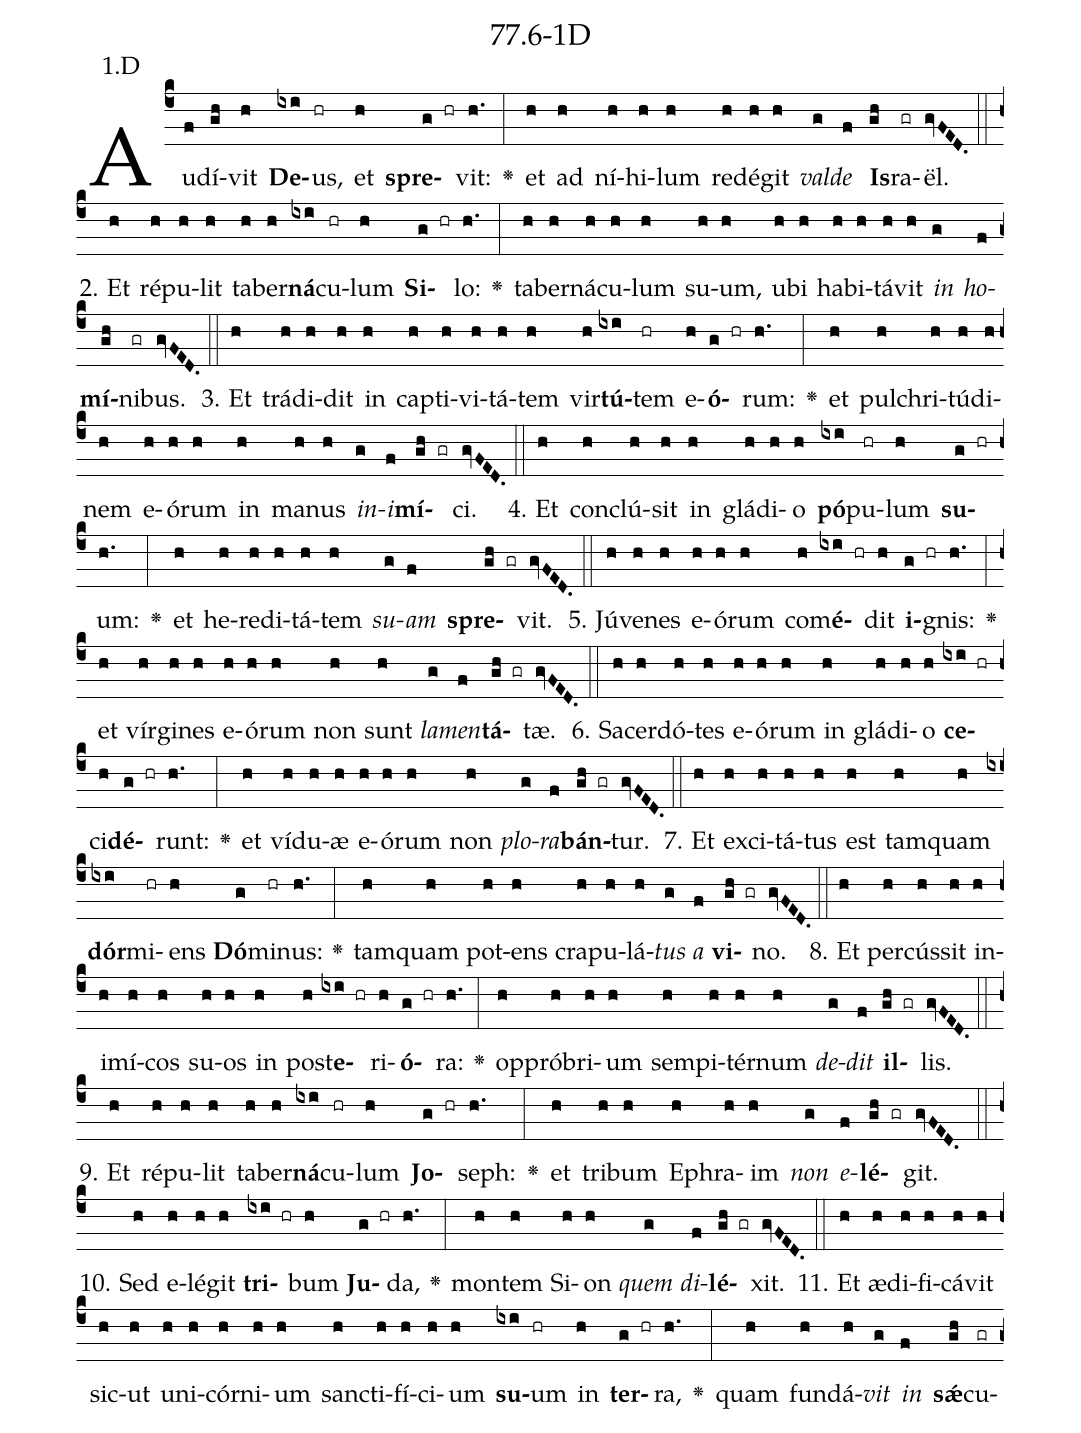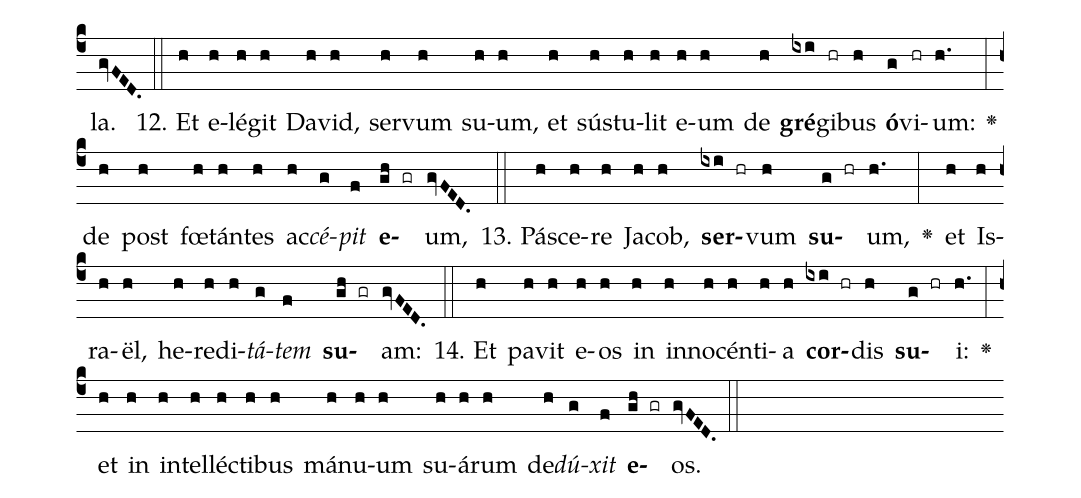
name: 77.6-1D;
annotation: 1.D;
%%
(c4)Au(f)dí(gh)vit(h) <b>De</b>(ixi)us,(hr) et(h) <b>spre</b>(g hr)vit:(h.) <v>\greheightstar</v>(:) et(h) ad(h) ní(h)hi(h)lum(h) red(h)é(h)git(h) <i>val</i>(g)<i>de</i>(f) <b>Is</b>(gh)ra(gr)ël.(gvFED.) (::)
2. Et(h) ré(h)pu(h)lit(h) ta(h)ber(h)<b>ná</b>(ixi)cu(hr)lum(h) <b>Si</b>(g hr)lo:(h.) <v>\greheightstar</v>(:) ta(h)ber(h)ná(h)cu(h)lum(h) su(h)um,(h) u(h)bi(h) ha(h)bi(h)tá(h)vit(h) <i>in</i>(g) <i>ho</i>(f)<b>mí</b>(gh)ni(gr)bus.(gvFED.) (::)
3. Et(h) trá(h)di(h)dit(h) in(h) cap(h)ti(h)vi(h)tá(h)tem(h) vir(h)<b>tú</b>(ixi)tem(hr) e(h)<b>ó</b>(g hr)rum:(h.) <v>\greheightstar</v>(:) et(h) pul(h)chri(h)tú(h)di(h)nem(h) e(h)ó(h)rum(h) in(h) ma(h)nus(h) <i>in</i>(g)<i>i</i>(f)<b>mí</b>(gh gr)ci.(gvFED.) (::)
4. Et(h) con(h)clú(h)sit(h) in(h) glá(h)di(h)o(h) <b>pó</b>(ixi)pu(hr)lum(h) <b>su</b>(g hr)um:(h.) <v>\greheightstar</v>(:) et(h) he(h)re(h)di(h)tá(h)tem(h) <i>su</i>(g)<i>am</i>(f) <b>spre</b>(gh gr)vit.(gvFED.) (::)
5. Jú(h)ve(h)nes(h) e(h)ó(h)rum(h) com(h)<b>é</b>(ixi hr)dit(h) <b>i</b>(g hr)gnis:(h.) <v>\greheightstar</v>(:) et(h) vír(h)gi(h)nes(h) e(h)ó(h)rum(h) non(h) sunt(h) <i>la</i>(g)<i>men</i>(f)<b>tá</b>(gh gr)tæ.(gvFED.) (::)
6. Sa(h)cer(h)dó(h)tes(h) e(h)ó(h)rum(h) in(h) glá(h)di(h)o(h) <b>ce</b>(ixi hr)ci(h)<b>dé</b>(g hr)runt:(h.) <v>\greheightstar</v>(:) et(h) ví(h)du(h)æ(h) e(h)ó(h)rum(h) non(h) <i>plo</i>(g)<i>ra</i>(f)<b>bán</b>(gh gr)tur.(gvFED.) (::)
7. Et(h) ex(h)ci(h)tá(h)tus(h) est(h) tam(h)quam(h) <b>dór</b>(ixi)mi(hr)ens(h) <b>Dó</b>(g)mi(hr)nus:(h.) <v>\greheightstar</v>(:) tam(h)quam(h) pot(h)ens(h) cra(h)pu(h)lá(h)<i>tus</i>(g) <i>a</i>(f) <b>vi</b>(gh gr)no.(gvFED.) (::)
8. Et(h) per(h)cús(h)sit(h) in(h)i(h)mí(h)cos(h) su(h)os(h) in(h) post(h)<b>e</b>(ixi hr)ri(h)<b>ó</b>(g hr)ra:(h.) <v>\greheightstar</v>(:) op(h)pró(h)bri(h)um(h) sem(h)pi(h)tér(h)num(h) <i>de</i>(g)<i>dit</i>(f) <b>il</b>(gh gr)lis.(gvFED.) (::)
9. Et(h) ré(h)pu(h)lit(h) ta(h)ber(h)<b>ná</b>(ixi)cu(hr)lum(h) <b>Jo</b>(g hr)seph:(h.) <v>\greheightstar</v>(:) et(h) tri(h)bum(h) E(h)phra(h)im(h) <i>non</i>(g) <i>e</i>(f)<b>lé</b>(gh gr)git.(gvFED.) (::)
10. Sed(h) e(h)lé(h)git(h) <b>tri</b>(ixi hr)bum(h) <b>Ju</b>(g hr)da,(h.) <v>\greheightstar</v>(:) mon(h)tem(h) Si(h)on(h) <i>quem</i>(g) <i>di</i>(f)<b>lé</b>(gh gr)xit.(gvFED.) (::)
11. Et(h) æ(h)di(h)fi(h)cá(h)vit(h) sic(h)ut(h) u(h)ni(h)cór(h)ni(h)um(h) sanc(h)ti(h)fí(h)ci(h)um(h) <b>su</b>(ixi)um(hr) in(h) <b>ter</b>(g hr)ra,(h.) <v>\greheightstar</v>(:) quam(h) fun(h)dá(h)<i>vit</i>(g) <i>in</i>(f) <b>sǽ</b>(gh)cu(gr)la.(gvFED.) (::)
12. Et(h) e(h)lé(h)git(h) Da(h)vid,(h) ser(h)vum(h) su(h)um,(h) et(h) sús(h)tu(h)lit(h) e(h)um(h) de(h) <b>gré</b>(ixi)gi(hr)bus(h) <b>ó</b>(g)vi(hr)um:(h.) <v>\greheightstar</v>(:) de(h) post(h) fœ(h)tán(h)tes(h) ac(h)<i>cé</i>(g)<i>pit</i>(f) <b>e</b>(gh gr)um,(gvFED.) (::)
13. Pá(h)sce(h)re(h) Ja(h)cob,(h) <b>ser</b>(ixi hr)vum(h) <b>su</b>(g hr)um,(h.) <v>\greheightstar</v>(:) et(h) Is(h)ra(h)ël,(h) he(h)re(h)di(h)<i>tá</i>(g)<i>tem</i>(f) <b>su</b>(gh gr)am:(gvFED.) (::)
14. Et(h) pa(h)vit(h) e(h)os(h) in(h) in(h)no(h)cén(h)ti(h)a(h) <b>cor</b>(ixi hr)dis(h) <b>su</b>(g hr)i:(h.) <v>\greheightstar</v>(:) et(h) in(h) in(h)tel(h)léc(h)ti(h)bus(h) má(h)nu(h)um(h) su(h)á(h)rum(h) de(h)<i>dú</i>(g)<i>xit</i>(f) <b>e</b>(gh gr)os.(gvFED.) (::)
